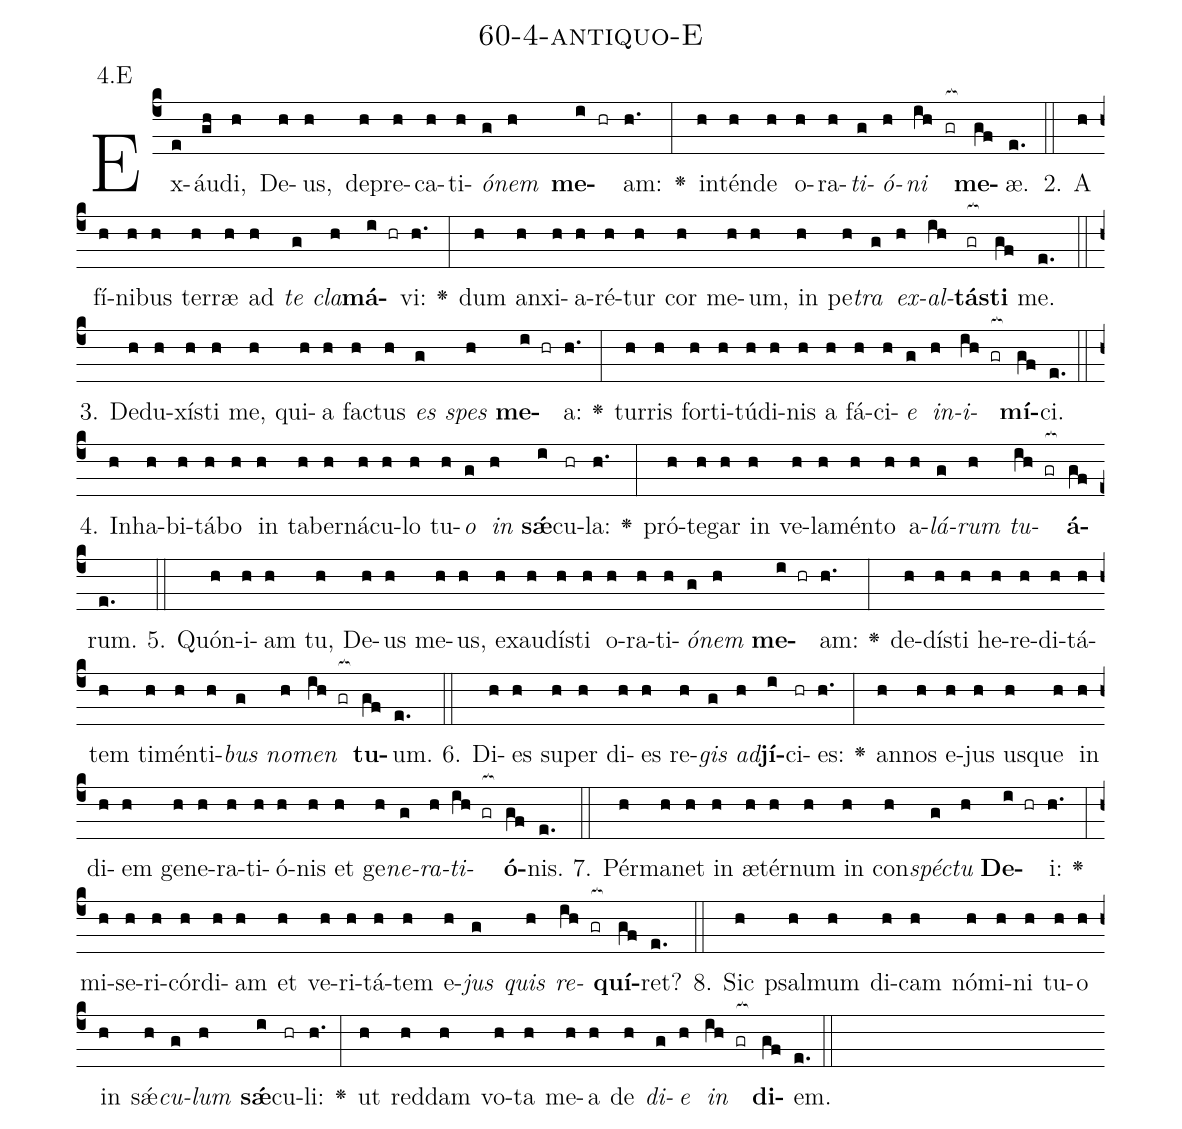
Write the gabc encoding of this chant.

name: 60-4-antiquo-E;
annotation: 4.E;
%%
(c4)Ex(e)áu(gh)di,(h) De(h)us,(h) de(h)pre(h)ca(h)ti(h)<i>ó</i>(g)<i>nem</i>(h) <b>me</b>(i hr)am:(h.) <v>\greheightstar</v>(:) in(h)tén(h)de(h) o(h)ra(h)<i>ti</i>(g)<i>ó</i>(h)<i>ni</i>(ih gr[ocb:1{]) <b>me</b>(gf[ocb:0}])æ.(e.) (::)
2. A(h) fí(h)ni(h)bus(h) ter(h)ræ(h) ad(h) <i>te</i>(g) <i>cla</i>(h)<b>má</b>(i hr)vi:(h.) <v>\greheightstar</v>(:) dum(h) an(h)xi(h)a(h)ré(h)tur(h) cor(h) me(h)um,(h) in(h) pe(h)<i>tra</i>(g) <i>ex</i>(h)<i>al</i>(ih)<b>tás</b>(gr[ocb:1{])<b>ti</b>(gf[ocb:0}]) me.(e.) (::)
3. De(h)du(h)xís(h)ti(h) me,(h) qui(h)a(h) fac(h)tus(h) <i>es</i>(g) <i>spes</i>(h) <b>me</b>(i hr)a:(h.) <v>\greheightstar</v>(:) tur(h)ris(h) for(h)ti(h)tú(h)di(h)nis(h) a(h) fá(h)ci(h)<i>e</i>(g) <i>in</i>(h)<i>i</i>(ih gr[ocb:1{])<b>mí</b>(gf[ocb:0}])ci.(e.) (::)
4. In(h)ha(h)bi(h)tá(h)bo(h) in(h) ta(h)ber(h)ná(h)cu(h)lo(h) tu(h)<i>o</i>(g) <i>in</i>(h) <b>sǽ</b>(i)cu(hr)la:(h.) <v>\greheightstar</v>(:) pró(h)te(h)gar(h) in(h) ve(h)la(h)mén(h)to(h) a(h)<i>lá</i>(g)<i>rum</i>(h) <i>tu</i>(ih gr[ocb:1{])<b>á</b>(gf[ocb:0}])rum.(e.) (::)
5. Quón(h)i(h)am(h) tu,(h) De(h)us(h) me(h)us,(h) ex(h)au(h)dís(h)ti(h) o(h)ra(h)ti(h)<i>ó</i>(g)<i>nem</i>(h) <b>me</b>(i hr)am:(h.) <v>\greheightstar</v>(:) de(h)dís(h)ti(h) he(h)re(h)di(h)tá(h)tem(h) ti(h)mén(h)ti(h)<i>bus</i>(g) <i>no</i>(h)<i>men</i>(ih gr[ocb:1{]) <b>tu</b>(gf[ocb:0}])um.(e.) (::)
6. Di(h)es(h) su(h)per(h) di(h)es(h) re(h)<i>gis</i>(g) <i>ad</i>(h)<b>jí</b>(i)ci(hr)es:(h.) <v>\greheightstar</v>(:) an(h)nos(h) e(h)jus(h) us(h)que(h) in(h) di(h)em(h) ge(h)ne(h)ra(h)ti(h)ó(h)nis(h) et(h) ge(h)<i>ne</i>(g)<i>ra</i>(h)<i>ti</i>(ih gr[ocb:1{])<b>ó</b>(gf[ocb:0}])nis.(e.) (::)
7. Pér(h)ma(h)net(h) in(h) æ(h)tér(h)num(h) in(h) con(h)<i>spéc</i>(g)<i>tu</i>(h) <b>De</b>(i hr)i:(h.) <v>\greheightstar</v>(:) mi(h)se(h)ri(h)cór(h)di(h)am(h) et(h) ve(h)ri(h)tá(h)tem(h) e(h)<i>jus</i>(g) <i>quis</i>(h) <i>re</i>(ih gr[ocb:1{])<b>quí</b>(gf[ocb:0}])ret?(e.) (::)
8. Sic(h) psal(h)mum(h) di(h)cam(h) nó(h)mi(h)ni(h) tu(h)o(h) in(h) sǽ(h)<i>cu</i>(g)<i>lum</i>(h) <b>sǽ</b>(i)cu(hr)li:(h.) <v>\greheightstar</v>(:) ut(h) red(h)dam(h) vo(h)ta(h) me(h)a(h) de(h) <i>di</i>(g)<i>e</i>(h) <i>in</i>(ih gr[ocb:1{]) <b>di</b>(gf[ocb:0}])em.(e.) (::)
